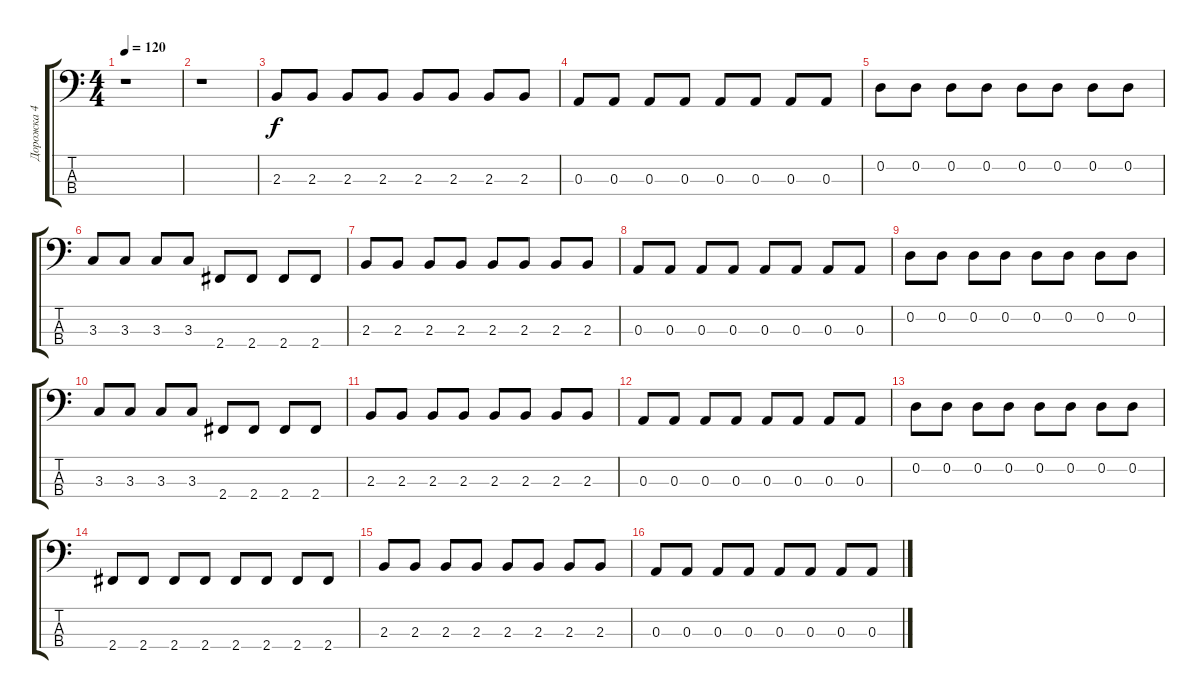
\track ("Дорожка 4" "Дорожка 4") {instrument acousticbass}
\staff {score tabs}
\tuning (G2 D2 A1 E1) {hide}
\ts (4 4)
\tempo 120
\clef f4
\ks c
r.1{dy f instrument acousticbass} |
r.1 |
2.3.8 2.3.8 2.3.8 2.3.8 2.3.8 2.3.8 2.3.8 2.3.8 |
0.3.8 0.3.8 0.3.8 0.3.8 0.3.8 0.3.8 0.3.8 0.3.8 |
0.2.8 0.2.8 0.2.8 0.2.8 0.2.8 0.2.8 0.2.8 0.2.8 |
3.3.8 3.3.8 3.3.8 3.3.8 2.4.8 2.4.8 2.4.8 2.4.8 |
2.3.8 2.3.8 2.3.8 2.3.8 2.3.8 2.3.8 2.3.8 2.3.8 |
0.3.8 0.3.8 0.3.8 0.3.8 0.3.8 0.3.8 0.3.8 0.3.8 |
0.2.8 0.2.8 0.2.8 0.2.8 0.2.8 0.2.8 0.2.8 0.2.8 |
3.3.8 3.3.8 3.3.8 3.3.8 2.4.8 2.4.8 2.4.8 2.4.8 |
2.3.8 2.3.8 2.3.8 2.3.8 2.3.8 2.3.8 2.3.8 2.3.8 |
0.3.8 0.3.8 0.3.8 0.3.8 0.3.8 0.3.8 0.3.8 0.3.8 |
0.2.8 0.2.8 0.2.8 0.2.8 0.2.8 0.2.8 0.2.8 0.2.8 |
2.4.8 2.4.8 2.4.8 2.4.8 2.4.8 2.4.8 2.4.8 2.4.8 |
2.3.8 2.3.8 2.3.8 2.3.8 2.3.8 2.3.8 2.3.8 2.3.8 |
0.3.8 0.3.8 0.3.8 0.3.8 0.3.8 0.3.8 0.3.8 0.3.8
